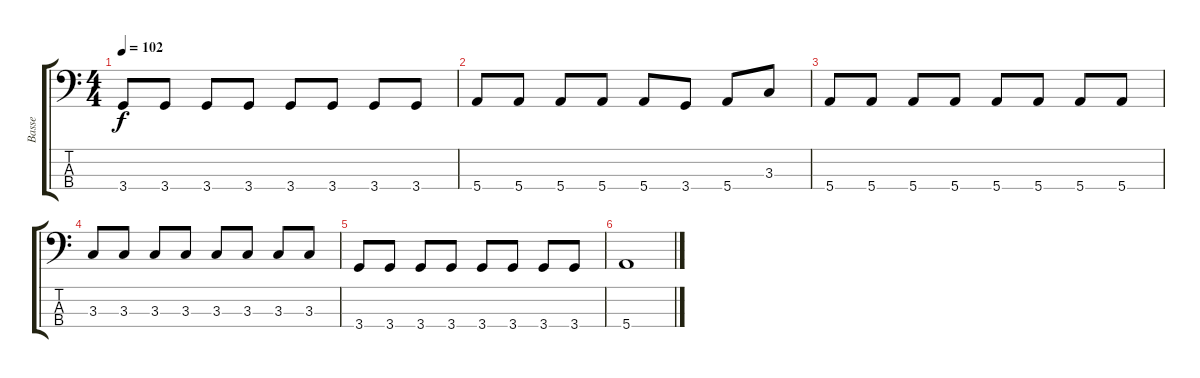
\track ("Basse" "Basse") {instrument electricbassfinger}
\staff {score tabs}
\tuning (G2 D2 A1 E1) {hide}
\ts (4 4)
\tempo 102
\clef f4
\ks c
3.4.8{dy f} 3.4.8 3.4.8 3.4.8 3.4.8 3.4.8 3.4.8 3.4.8 |
5.4.8 5.4.8 5.4.8 5.4.8 5.4.8 3.4.8 5.4.8 3.3.8 |
5.4.8 5.4.8 5.4.8 5.4.8 5.4.8 5.4.8 5.4.8 5.4.8 |
3.3.8 3.3.8 3.3.8 3.3.8 3.3.8 3.3.8 3.3.8 3.3.8 |
3.4.8 3.4.8 3.4.8 3.4.8 3.4.8 3.4.8 3.4.8 3.4.8 |
5.4.1
